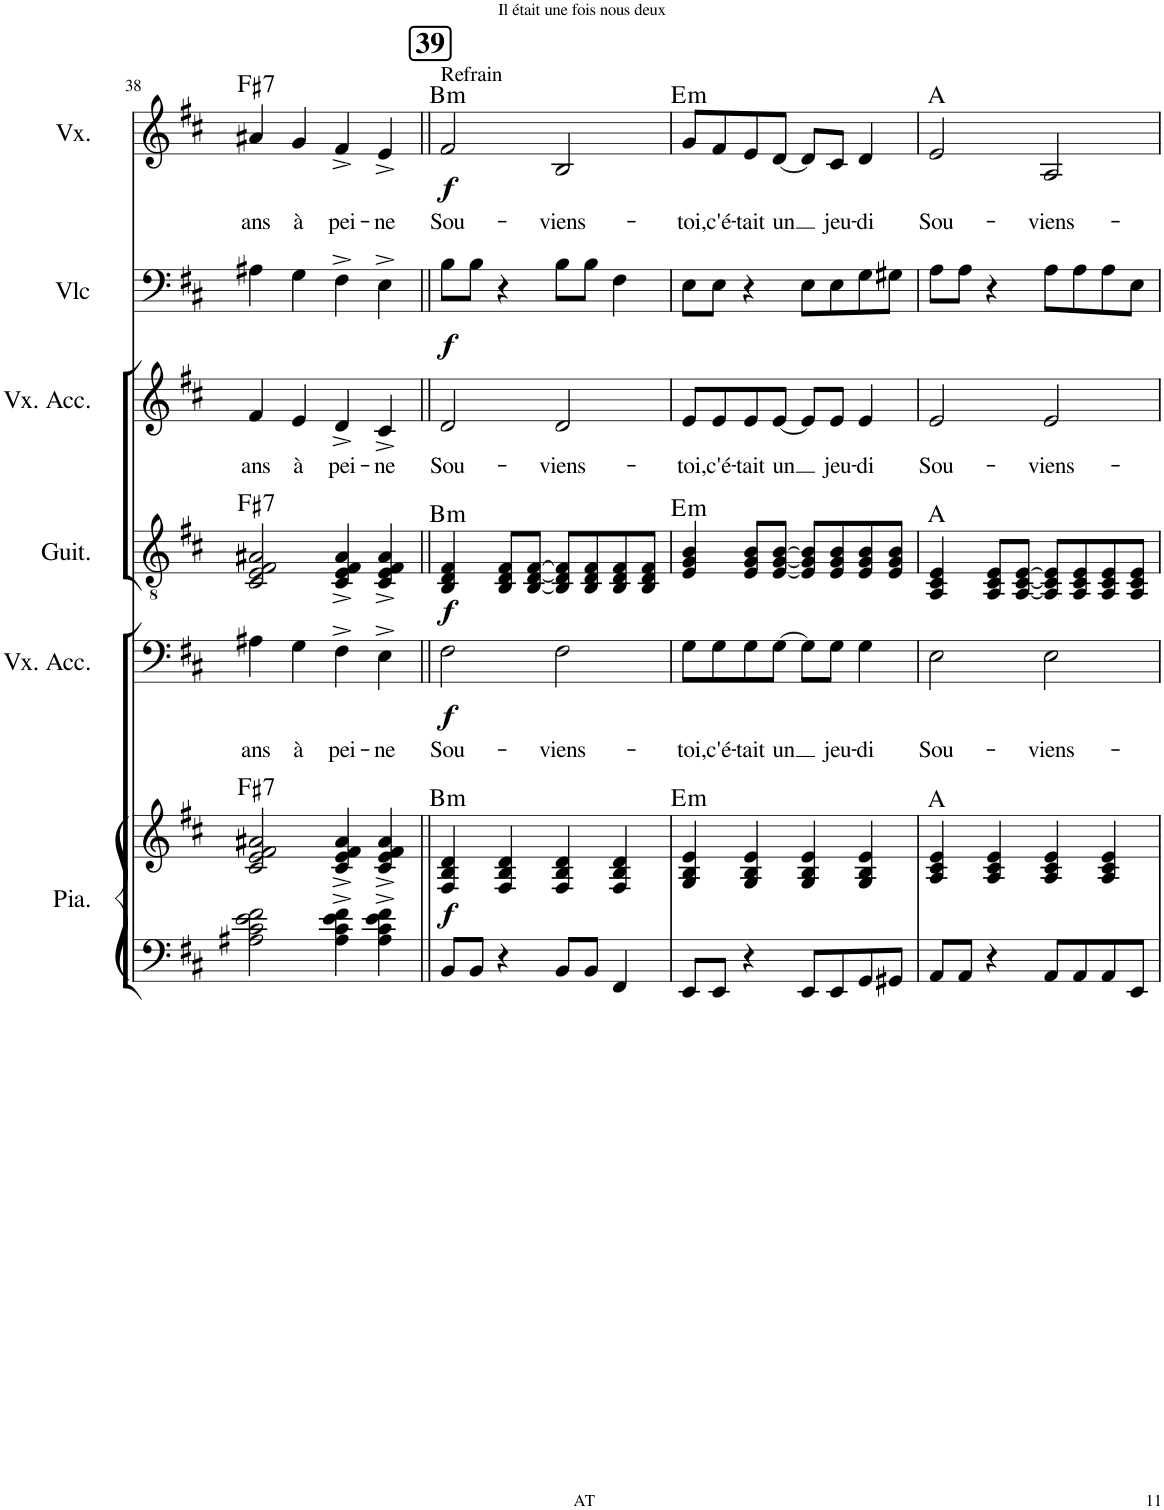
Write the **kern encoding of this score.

**kern	**kern	**dynam	**harte	**kern	**text	**dynam	**kern	**dynam	**harte	**kern	**text	**kern	**dynam	**kern	**text	**dynam	**harte
*part6	*part6	*part6	*part6	*part5	*part5	*part5	*part4	*part4	*part4	*part3	*part3	*part2	*part2	*part1	*part1	*part1	*part1
*staff7	*staff6	*staff6/7	*	*staff5	*staff5	*staff5	*staff4	*staff4	*	*staff3	*staff3	*staff2	*staff2	*staff1	*staff1	*staff1	*
*I"Piano	*	*	*	*I"Voix Acc.	*	*	*I"Guitare	*	*	*I"Voix Acc.	*	*I"Violoncelle	*	*I"Voix	*	*	*
*I'Pia.	*	*	*	*I'Vx. Acc.	*	*	*I'Guit.	*	*	*I'Vx. Acc.	*	*I'Vlc	*	*I'Vx.	*	*	*
!!LO:PB:g=z
*clefF4	*clefG2	*	*	*clefF4	*	*	*clefGv2	*	*	*clefG2	*	*clefF4	*	*clefG2	*	*	*
*k[f#c#]	*k[f#c#]	*	*	*k[f#c#]	*	*	*k[f#c#]	*	*	*k[f#c#]	*	*k[f#c#]	*	*k[f#c#]	*	*	*
*M4/4	*M4/4	*	*	*M4/4	*	*	*M4/4	*	*	*M4/4	*	*M4/4	*	*M4/4	*	*	*
=38	=38	=38	=38	=38	=38	=38	=38	=38	=38	=38	=38	=38	=38	=38	=38	=38	=38
!	!	!	!LO:H:kt=7	!	!LO:LY:b	!	!	!	!LO:H:kt=7	!	!LO:LY:b	!	!	!	!LO:LY:b	!	!LO:H:kt=7
2A#X\ 2c#\ 2e\ 2f#\	2c#/ 2e/ 2f#/ 2a#X/	.	F#:7	4A#X\	ans	.	2C#/ 2E/ 2F#/ 2A#X/	.	F#:7	4f#/	ans	4A#X\	.	4a#X/	ans	.	F#:7
!	!	!	!	!	!LO:LY:b	!	!	!	!	!	!LO:LY:b	!	!	!	!LO:LY:b	!	!
.	.	.	.	4G\	à	.	.	.	.	4e/	à	4G\	.	4g/	à	.	.
!	!	!	!	!	!LO:LY:b	!	!	!	!	!	!LO:LY:b	!	!	!	!LO:LY:b	!	!
4A#\^ 4c#\^ 4e\^ 4f#\^	4c#/^ 4e/^ 4f#/^ 4a#/^	.	.	4F#^\	pei-	.	4C#/^ 4E/^ 4F#/^ 4A#/^	.	.	4d^/	pei-	4F#^\	.	4f#^/	pei-	.	.
!	!	!	!	!	!LO:LY:b	!	!	!	!	!	!LO:LY:b	!	!	!	!LO:LY:b	!	!
4A#\^ 4c#\^ 4e\^ 4f#\^	4c#/^ 4e/^ 4f#/^ 4a#/^	.	.	4E^\	-ne	.	4C#/^ 4E/^ 4F#/^ 4A#/^	.	.	4c#^/	-ne	4E^\	.	4e^/	-ne	.	.
!!LO:REH:place=s1:a:B:cj:fs=14:t=39
=39||	=39||	=39||	=39||	=39||	=39||	=39||	=39||	=39||	=39||	=39||	=39||	=39||	=39||	=39||	=39||	=39||	=39||
!	!	!	!	!	!	!	!	!	!	!	!	!	!	!LO:TX:a:t=Refrain	!	!	!
!	!	!LO:DY:b	!LO:H:kt=m	!	!LO:LY:b	!LO:DY:b	!	!LO:DY:b	!LO:H:kt=m	!	!LO:LY:b	!	!LO:DY:b	!	!LO:LY:b	!LO:DY:b	!LO:H:kt=m
8BB/L	4F#/ 4B/ 4d/	f	B:min	2F#\	Sou-	f	4BB/ 4D/ 4F#/	f	B:min	2d/	Sou-	8B\L	f	2f#/	Sou-	f	B:min
8BB/J	.	.	.	.	.	.	.	.	.	.	.	8B\J	.	.	.	.	.
4r	4F#/ 4B/ 4d/	.	.	.	.	.	8BB/ 8D/ 8F#/L	.	.	.	.	4r	.	.	.	.	.
.	.	.	.	.	.	.	[8BB/ [8D/ [8F#/J	.	.	.	.	.	.	.	.	.	.
!	!	!	!	!	!LO:LY:b	!	!	!	!	!	!LO:LY:b	!	!	!	!LO:LY:b	!	!
8BB/L	4F#/ 4B/ 4d/	.	.	2F#\	-viens-	.	8BB/] 8D/] 8F#/]L	.	.	2d/	-viens-	8B\L	.	2B/	-viens-	.	.
8BB/J	.	.	.	.	.	.	8BB/ 8D/ 8F#/	.	.	.	.	8B\J	.	.	.	.	.
4FF#/	4F#/ 4B/ 4d/	.	.	.	.	.	8BB/ 8D/ 8F#/	.	.	.	.	4F#\	.	.	.	.	.
.	.	.	.	.	.	.	8BB/ 8D/ 8F#/J	.	.	.	.	.	.	.	.	.	.
=40	=40	=40	=40	=40	=40	=40	=40	=40	=40	=40	=40	=40	=40	=40	=40	=40	=40
!	!	!	!LO:H:kt=m	!	!LO:LY:b	!	!	!	!LO:H:kt=m	!	!LO:LY:b	!	!	!	!LO:LY:b	!	!LO:H:kt=m
8EE/L	4G/ 4B/ 4e/	.	E:min	8G\L	-toi,	.	4E/ 4G/ 4B/	.	E:min	8e/L	-toi,	8E\L	.	8g/L	-toi,	.	E:min
!	!	!	!	!	!LO:LY:b	!	!	!	!	!	!LO:LY:b	!	!	!	!LO:LY:b	!	!
8EE/J	.	.	.	8G\	c'é-	.	.	.	.	8e/	c'é-	8E\J	.	8f#/	c'é-	.	.
!	!	!	!	!	!LO:LY:b	!	!	!	!	!	!LO:LY:b	!	!	!	!LO:LY:b	!	!
4r	4G/ 4B/ 4e/	.	.	8G\	-tait	.	8E/ 8G/ 8B/L	.	.	8e/	-tait	4r	.	8e/	-tait	.	.
!	!	!	!	!	!LO:LY:b	!	!	!	!	!	!LO:LY:b	!	!	!	!LO:LY:b	!	!
.	.	.	.	[8G\J	un	.	[8E/ [8G/ [8B/J	.	.	[8e/J	un	.	.	[8d/J	un	.	.
8EE/L	4G/ 4B/ 4e/	.	.	8G\L]	.	.	8E/] 8G/] 8B/]L	.	.	8e/L]	.	8E\L	.	8d/L]	.	.	.
!	!	!	!	!	!LO:LY:b	!	!	!	!	!	!LO:LY:b	!	!	!	!LO:LY:b	!	!
8EE/	.	.	.	8G\J	jeu-	.	8E/ 8G/ 8B/	.	.	8e/J	jeu-	8E\	.	8c#/J	jeu-	.	.
!	!	!	!	!	!LO:LY:b	!	!	!	!	!	!LO:LY:b	!	!	!	!LO:LY:b	!	!
8GG/	4G/ 4B/ 4e/	.	.	4G\	-di	.	8E/ 8G/ 8B/	.	.	4e/	-di	8G\	.	4d/	-di	.	.
8GG#X/J	.	.	.	.	.	.	8E/ 8G/ 8B/J	.	.	.	.	8G#X\J	.	.	.	.	.
=41	=41	=41	=41	=41	=41	=41	=41	=41	=41	=41	=41	=41	=41	=41	=41	=41	=41
!	!	!	!	!	!LO:LY:b	!	!	!	!	!	!LO:LY:b	!	!	!	!LO:LY:b	!	!
8AA/L	4A/ 4c#/ 4e/	.	A:maj	2E\	Sou-	.	4AA/ 4C#/ 4E/	.	A:maj	2e/	Sou-	8A\L	.	2e/	Sou-	.	A:maj
8AA/J	.	.	.	.	.	.	.	.	.	.	.	8A\J	.	.	.	.	.
4r	4A/ 4c#/ 4e/	.	.	.	.	.	8AA/ 8C#/ 8E/L	.	.	.	.	4r	.	.	.	.	.
.	.	.	.	.	.	.	[8AA/ [8C#/ [8E/J	.	.	.	.	.	.	.	.	.	.
!	!	!	!	!	!LO:LY:b	!	!	!	!	!	!LO:LY:b	!	!	!	!LO:LY:b	!	!
8AA/L	4A/ 4c#/ 4e/	.	.	2E\	-viens-	.	8AA/] 8C#/] 8E/]L	.	.	2e/	-viens-	8A\L	.	2A/	-viens-	.	.
8AA/	.	.	.	.	.	.	8AA/ 8C#/ 8E/	.	.	.	.	8A\	.	.	.	.	.
8AA/	4A/ 4c#/ 4e/	.	.	.	.	.	8AA/ 8C#/ 8E/	.	.	.	.	8A\	.	.	.	.	.
8EE/J	.	.	.	.	.	.	8AA/ 8C#/ 8E/J	.	.	.	.	8E\J	.	.	.	.	.
=	=	=	=	=	=	=	=	=	=	=	=	=	=	=	=	=	=
*-	*-	*-	*-	*-	*-	*-	*-	*-	*-	*-	*-	*-	*-	*-	*-	*-	*-
